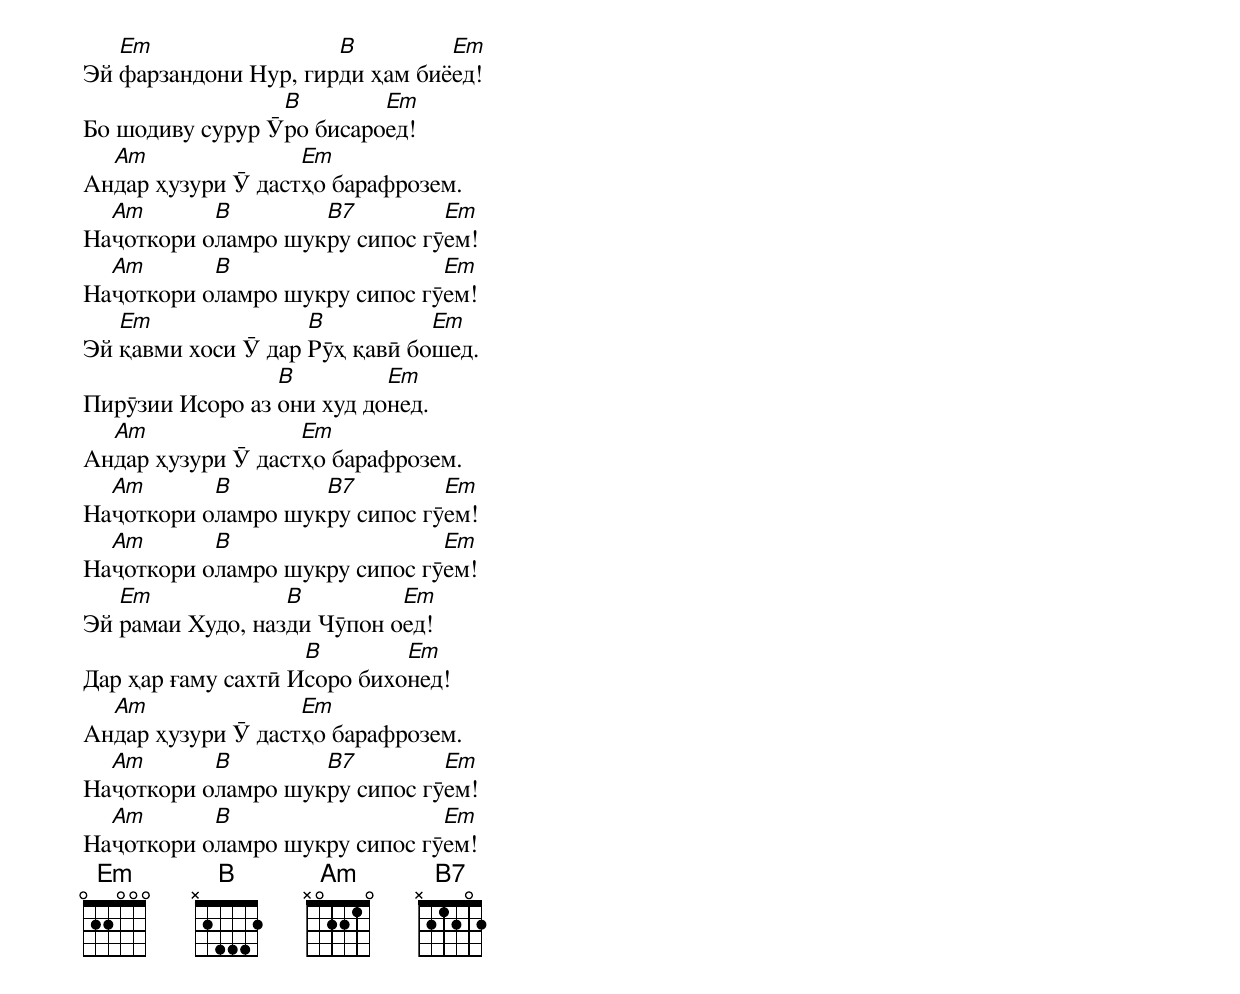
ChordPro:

Эй [Em]фарзандони Нур, гир[B]ди ҳам биё[Em]ед!
Бо шодиву сурур Ӯ[B]ро бисаро[Em]ед!
Ан[Am]дар ҳузури Ӯ даст[Em]ҳо барафрозем.
На[Am]ҷоткори о[B]ламро шук[B7]ру сипос гӯ[Em]ем!
На[Am]ҷоткори о[B]ламро шукру сипос гӯ[Em]ем!
Эй [Em]қавми хоси Ӯ дар [B]Рӯҳ қавӣ бо[Em]шед.
Пирӯзии Исоро аз [B]они худ до[Em]нед.
Ан[Am]дар ҳузури Ӯ даст[Em]ҳо барафрозем.
На[Am]ҷоткори о[B]ламро шук[B7]ру сипос гӯ[Em]ем!
На[Am]ҷоткори о[B]ламро шукру сипос гӯ[Em]ем!
Эй [Em]рамаи Худо, наз[B]ди Чӯпон о[Em]ед!
Дар ҳар ғаму сахтӣ И[B]соро бихо[Em]нед!
Ан[Am]дар ҳузури Ӯ даст[Em]ҳо барафрозем.
На[Am]ҷоткори о[B]ламро шук[B7]ру сипос гӯ[Em]ем!
На[Am]ҷоткори о[B]ламро шукру сипос гӯ[Em]ем!
